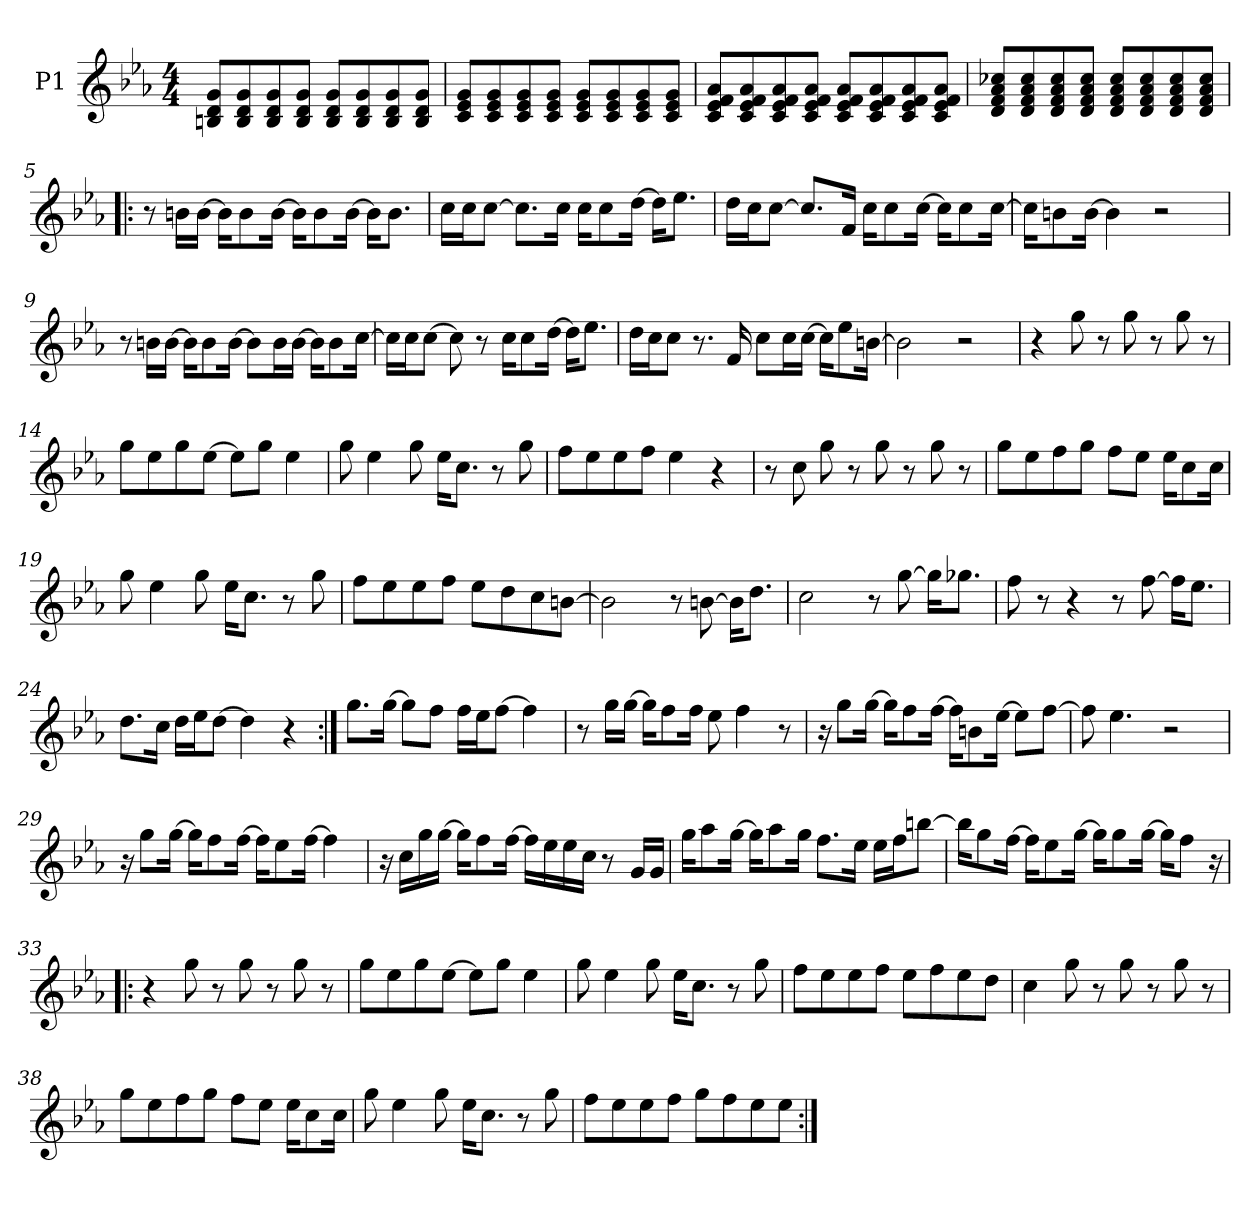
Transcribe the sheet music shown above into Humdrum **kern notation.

**kern
*part1
*staff1
*I"P1
*clefG2
*k[b-e-a-]
*E-:
*M4/4
*MM95
=1
8Bn/ 8d/ 8g/L
8B/ 8d/ 8g/
8B/ 8d/ 8g/
8B/ 8d/ 8g/J
8B/ 8d/ 8g/L
8B/ 8d/ 8g/
8B/ 8d/ 8g/
8B/ 8d/ 8g/J
=2
8c/ 8e-/ 8g/L
8c/ 8e-/ 8g/
8c/ 8e-/ 8g/
8c/ 8e-/ 8g/J
8c/ 8e-/ 8g/L
8c/ 8e-/ 8g/
8c/ 8e-/ 8g/
8c/ 8e-/ 8g/J
=3
8c/ 8e-/ 8f/ 8a-/L
8c/ 8e-/ 8f/ 8a-/
8c/ 8e-/ 8f/ 8a-/
8c/ 8e-/ 8f/ 8a-/J
8c/ 8e-/ 8f/ 8a-/L
8c/ 8e-/ 8f/ 8a-/
8c/ 8e-/ 8f/ 8a-/
8c/ 8e-/ 8f/ 8a-/J
=4
8d/ 8f/ 8a-/ 8cc-X/L
8d/ 8f/ 8a-/ 8cc-/
8d/ 8f/ 8a-/ 8cc-/
8d/ 8f/ 8a-/ 8cc-/J
8d/ 8f/ 8a-/ 8cc-/L
8d/ 8f/ 8a-/ 8cc-/
8d/ 8f/ 8a-/ 8cc-/
8d/ 8f/ 8a-/ 8cc-/J
!!LO:LB:g=z
=5!|:
8r
16bn\LL
[>16b\JJ
16b\KL]
8b\
[>16b\Jk
16b\KL]
8b\
[>16b\Jk
16b\KL]
8.b\J
=6
16cc\LL
16cc\J
[>8cc\J
8.cc\L]
16cc\Jk
16cc\KL
8cc\
[>16dd\Jk
16dd\KL]
8.ee-\J
=7
16dd\LL
16cc\J
[>8cc\J
8.cc/L]
16f/Jk
16cc\KL
8cc\
[>16cc\Jk
16cc\KL]
8cc\
[>16cc\Jk
=8
16cc\KL]
8bn\
[>16b\Jk
4b\]
2r
!!LO:LB:g=z
=9
8r
16bn\LL
[>16b\JJ
16b\KL]
8b\
[>16b\Jk
8b\L]
16b\L
[>16b\JJ
16b\KL]
8b\
[>16cc\Jk
=10
16cc\LL]
16cc\J
[>8cc\J
8cc\]
8r
16cc\KL
8cc\
[>16dd\Jk
16dd\KL]
8.ee-\J
=11
16dd\LL
16cc\J
8cc\J
8.r
16f/
8cc\L
16cc\L
[>16cc\JJ
16cc\KL]
8ee-\
[>16bn\Jk
=12
2b\]
2r
!!LO:LB:g=z
=13
4r
8gg\
8r
8gg\
8r
8gg\
8r
=14
8gg\L
8ee-\
8gg\
[>8ee-\J
8ee-\L]
8gg\J
4ee-\
=15
8gg\
4ee-\
8gg\
16ee-\KL
8.cc\J
8r
8gg\
=16
8ff\L
8ee-\
8ee-\
8ff\J
4ee-\
4r
!!LO:LB:g=z
=17
8r
8cc\
8gg\
8r
8gg\
8r
8gg\
8r
=18
8gg\L
8ee-\
8ff\
8gg\J
8ff\L
8ee-\J
16ee-\KL
8cc\
16cc\Jk
=19
8gg\
4ee-\
8gg\
16ee-\KL
8.cc\J
8r
8gg\
=20
8ff\L
8ee-\
8ee-\
8ff\J
8ee-\L
8dd\
8cc\
[>8bn\J
!!LO:LB:g=z
=21
2b\]
8r
[>8bn\
16b\KL]
8.dd\J
=22
2cc\
8r
[>8gg\
16gg\KL]
8.gg-X\J
=23
8ff\
8r
4r
8r
[>8ff\
16ff\KL]
8.ee-\J
=24
8.dd\L
16cc\Jk
16dd\LL
16ee-\J
[>8dd\J
4dd\]
4r
!!LO:LB:g=z
=25:|!
8.gg\L
[>16gg\Jk
8gg\L]
8ff\J
16ff\LL
16ee-\J
[>8ff\J
4ff\]
=26
8r
16gg\LL
[>16gg\JJ
16gg\KL]
8ff\
16ff\Jk
8ee-\
4ff\
8r
=27
16r
8gg\L
[>16gg\Jk
16gg\KL]
8ff\
[>16ff\Jk
16ff\KL]
8bn\
[>16ee-\Jk
8ee-\L]
[>8ff\J
=28
8ff\]
4.ee-\
2r
!!LO:LB:g=z
=29
16r
8gg\L
[>16gg\Jk
16gg\KL]
8ff\
[>16ff\Jk
16ff\KL]
8ee-\
[>16ff\Jk
4ff\]
=30
16r
16cc\LL
16gg\
[>16gg\JJ
16gg\KL]
8ff\
[>16ff\Jk
16ff\LL]
16ee-\
16ee-\
16cc\JJ
8r
16g/LL
16g/JJ
!!LO:LB:g=z
=31
16gg\KL
8aa-\
[>16gg\Jk
16gg\KL]
8aa-\
16gg\Jk
8.ff\L
16ee-\Jk
16ee-\LL
16ff\J
[>8bbn\J
=32
16bb\KL]
8gg\
[>16ff\Jk
16ff\KL]
8ee-\
[>16gg\Jk
16gg\KL]
8gg\
[>16gg\Jk
16gg\KL]
8ff\J
16r
=33!|:
4r
8gg\
8r
8gg\
8r
8gg\
8r
!!LO:LB:g=z
=34
8gg\L
8ee-\
8gg\
[>8ee-\J
8ee-\L]
8gg\J
4ee-\
=35
8gg\
4ee-\
8gg\
16ee-\KL
8.cc\J
8r
8gg\
=36
8ff\L
8ee-\
8ee-\
8ff\J
8ee-\L
8ff\
8ee-\
8dd\J
=37
4cc\
8gg\
8r
8gg\
8r
8gg\
8r
!!LO:LB:g=z
=38
8gg\L
8ee-\
8ff\
8gg\J
8ff\L
8ee-\J
16ee-\KL
8cc\
16cc\Jk
=39
8gg\
4ee-\
8gg\
16ee-\KL
8.cc\J
8r
8gg\
=40
8ff\L
8ee-\
8ee-\
8ff\J
8gg\L
8ff\
8ee-\
8ee-\J
=:|!
*-
